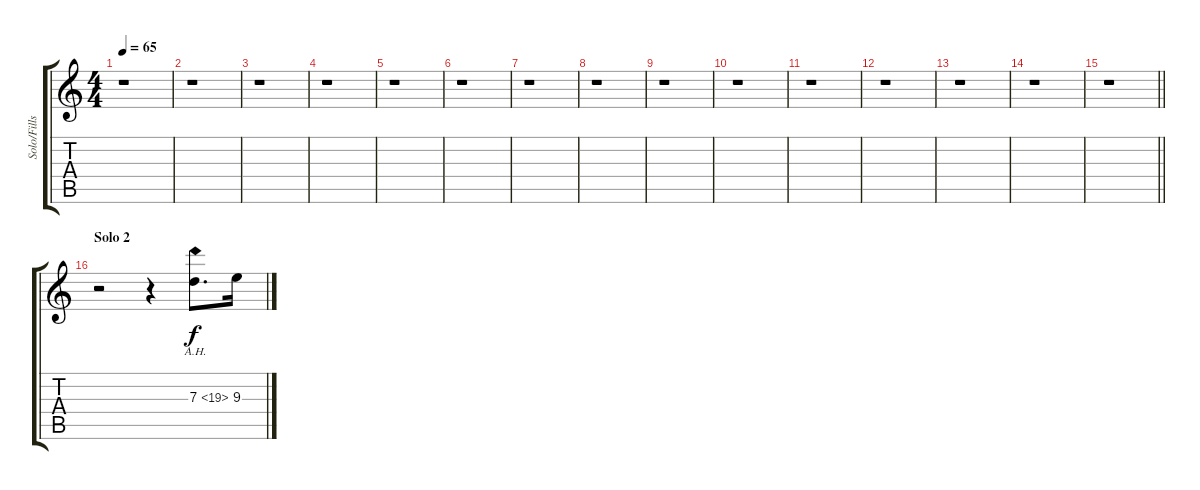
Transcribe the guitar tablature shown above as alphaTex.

\track ("Solo/Fills" "Solo/Fills") {instrument distortionguitar}
\staff {score tabs}
\tuning (E4 B3 G3 D3 A2 E2) {hide}
\ts (4 4)
\tempo 65
\clef g2
\ks c
r.1{dy f} |
r.1 |
r.1 |
r.1 |
r.1 |
r.1 |
r.1 |
r.1 |
r.1 |
r.1 |
r.1 |
r.1 |
r.1 |
r.1 |
\barLineRight lightlight
r.1 |
\section ("" "Solo 2")
r.2 r.4 7.3{ah 12}.8{d} 9.3.16
